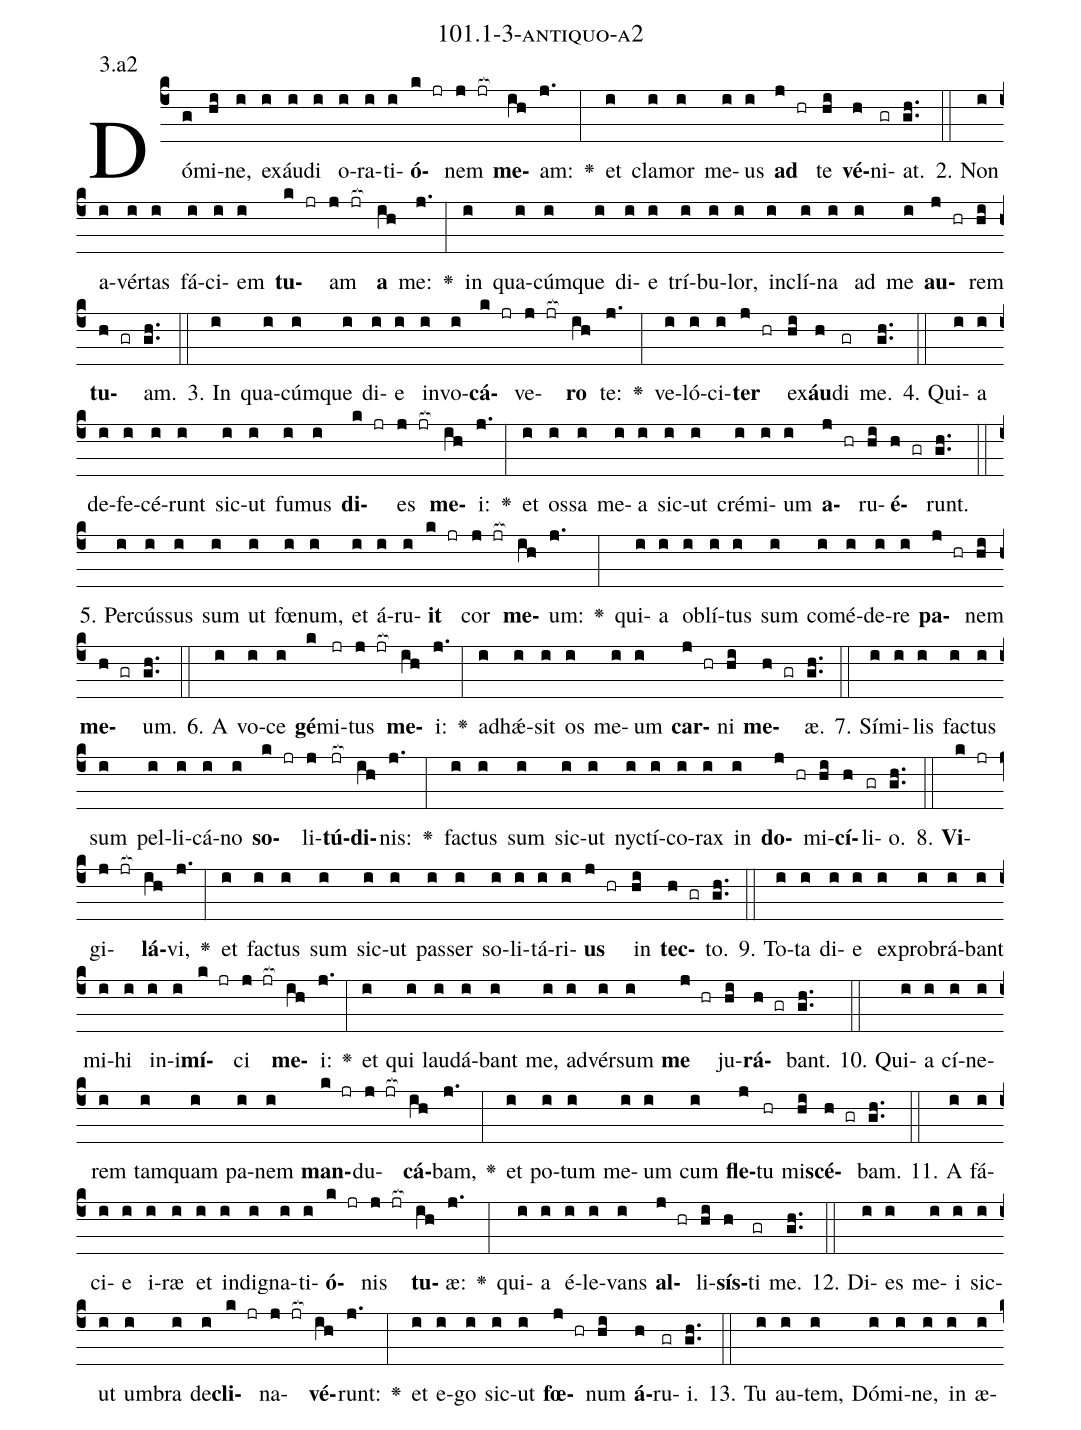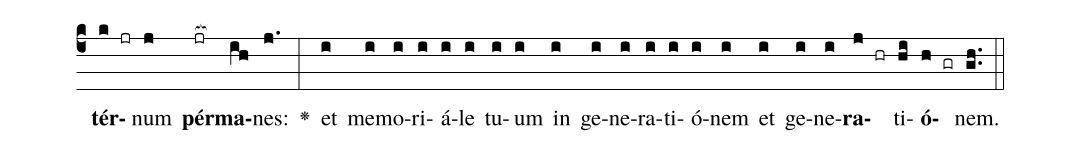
name: 101.1-3-antiquo-a2;
annotation: 3.a2;
%%
(c4)Dó(g)mi(hi)ne,(i) ex(i)áu(i)di(i) o(i)ra(i)ti(i)<b>ó</b>(k jr)nem(j jr[ocb:1{]) <b>me</b>(ih[ocb:0}])am:(j.) <v>\greheightstar</v>(:) et(i) cla(i)mor(i) me(i)us(i) <b>ad</b>(j hr) te(hi) <b>vé</b>(h)ni(gr)at.(gh..) (::)
2. Non(i) a(i)vér(i)tas(i) fá(i)ci(i)em(i) <b>tu</b>(k jr)am(j jr[ocb:1{]) <b>a</b>(ih[ocb:0}]) me:(j.) <v>\greheightstar</v>(:) in(i) qua(i)cúm(i)que(i) di(i)e(i) trí(i)bu(i)lor,(i) in(i)clí(i)na(i) ad(i) me(i) <b>au</b>(j hr)rem(hi) <b>tu</b>(h gr)am.(gh..) (::)
3. In(i) qua(i)cúm(i)que(i) di(i)e(i) in(i)vo(i)<b>cá</b>(k jr)ve(j jr[ocb:1{])<b>ro</b>(ih[ocb:0}]) te:(j.) <v>\greheightstar</v>(:) ve(i)ló(i)ci(i)<b>ter</b>(j hr) ex(hi)<b>áu</b>(h)di(gr) me.(gh..) (::)
4. Qui(i)a(i) de(i)fe(i)cé(i)runt(i) sic(i)ut(i) fu(i)mus(i) <b>di</b>(k jr)es(j jr[ocb:1{]) <b>me</b>(ih[ocb:0}])i:(j.) <v>\greheightstar</v>(:) et(i) os(i)sa(i) me(i)a(i) sic(i)ut(i) cré(i)mi(i)um(i) <b>a</b>(j hr)ru(hi)<b>é</b>(h gr)runt.(gh..) (::)
5. Per(i)cús(i)sus(i) sum(i) ut(i) fœ(i)num,(i) et(i) á(i)ru(i)<b>it</b>(k jr) cor(j jr[ocb:1{]) <b>me</b>(ih[ocb:0}])um:(j.) <v>\greheightstar</v>(:) qui(i)a(i) ob(i)lí(i)tus(i) sum(i) com(i)é(i)de(i)re(i) <b>pa</b>(j hr)nem(hi) <b>me</b>(h gr)um.(gh..) (::)
6. A(i) vo(i)ce(i) <b>gé</b>(k)mi(jr)tus(j jr[ocb:1{]) <b>me</b>(ih[ocb:0}])i:(j.) <v>\greheightstar</v>(:) ad(i)hǽ(i)sit(i) os(i) me(i)um(i) <b>car</b>(j hr)ni(hi) <b>me</b>(h gr)æ.(gh..) (::)
7. Sí(i)mi(i)lis(i) fac(i)tus(i) sum(i) pel(i)li(i)cá(i)no(i) <b>so</b>(k jr)li(j)<b>tú</b>(jr[ocb:1{])<b>di</b>(ih[ocb:0}])nis:(j.) <v>\greheightstar</v>(:) fac(i)tus(i) sum(i) sic(i)ut(i) nyc(i)tí(i)co(i)rax(i) in(i) <b>do</b>(j hr)mi(hi)<b>cí</b>(h)li(gr)o.(gh..) (::)
8. <b>Vi</b>(k jr)gi(j jr[ocb:1{])<b>lá</b>(ih[ocb:0}])vi,(j.) <v>\greheightstar</v>(:) et(i) fac(i)tus(i) sum(i) sic(i)ut(i) pas(i)ser(i) so(i)li(i)tá(i)ri(i)<b>us</b>(j hr) in(hi) <b>tec</b>(h gr)to.(gh..) (::)
9. To(i)ta(i) di(i)e(i) ex(i)pro(i)brá(i)bant(i) mi(i)hi(i) in(i)i(i)<b>mí</b>(k jr)ci(j jr[ocb:1{]) <b>me</b>(ih[ocb:0}])i:(j.) <v>\greheightstar</v>(:) et(i) qui(i) lau(i)dá(i)bant(i) me,(i) ad(i)vér(i)sum(i) <b>me</b>(j hr) ju(hi)<b>rá</b>(h gr)bant.(gh..) (::)
10. Qui(i)a(i) cí(i)ne(i)rem(i) tam(i)quam(i) pa(i)nem(i) <b>man</b>(k jr)du(j jr[ocb:1{])<b>cá</b>(ih[ocb:0}])bam,(j.) <v>\greheightstar</v>(:) et(i) po(i)tum(i) me(i)um(i) cum(i) <b>fle</b>(j)tu(hr) mi(hi)<b>scé</b>(h gr)bam.(gh..) (::)
11. A(i) fá(i)ci(i)e(i) i(i)ræ(i) et(i) in(i)di(i)gna(i)ti(i)<b>ó</b>(k jr)nis(j jr[ocb:1{]) <b>tu</b>(ih[ocb:0}])æ:(j.) <v>\greheightstar</v>(:) qui(i)a(i) é(i)le(i)vans(i) <b>al</b>(j hr)li(hi)<b>sís</b>(h)ti(gr) me.(gh..) (::)
12. Di(i)es(i) me(i)i(i) sic(i)ut(i) um(i)bra(i) de(i)<b>cli</b>(k jr)na(j jr[ocb:1{])<b>vé</b>(ih[ocb:0}])runt:(j.) <v>\greheightstar</v>(:) et(i) e(i)go(i) sic(i)ut(i) <b>fœ</b>(j hr)num(hi) <b>á</b>(h)ru(gr)i.(gh..) (::)
13. Tu(i) au(i)tem,(i) Dó(i)mi(i)ne,(i) in(i) æ(i)<b>tér</b>(k jr)num(j) <b>pér</b>(jr[ocb:1{])<b>ma</b>(ih[ocb:0}])nes:(j.) <v>\greheightstar</v>(:) et(i) me(i)mo(i)ri(i)á(i)le(i) tu(i)um(i) in(i) ge(i)ne(i)ra(i)ti(i)ó(i)nem(i) et(i) ge(i)ne(i)<b>ra</b>(j hr)ti(hi)<b>ó</b>(h gr)nem.(gh..) (::)
